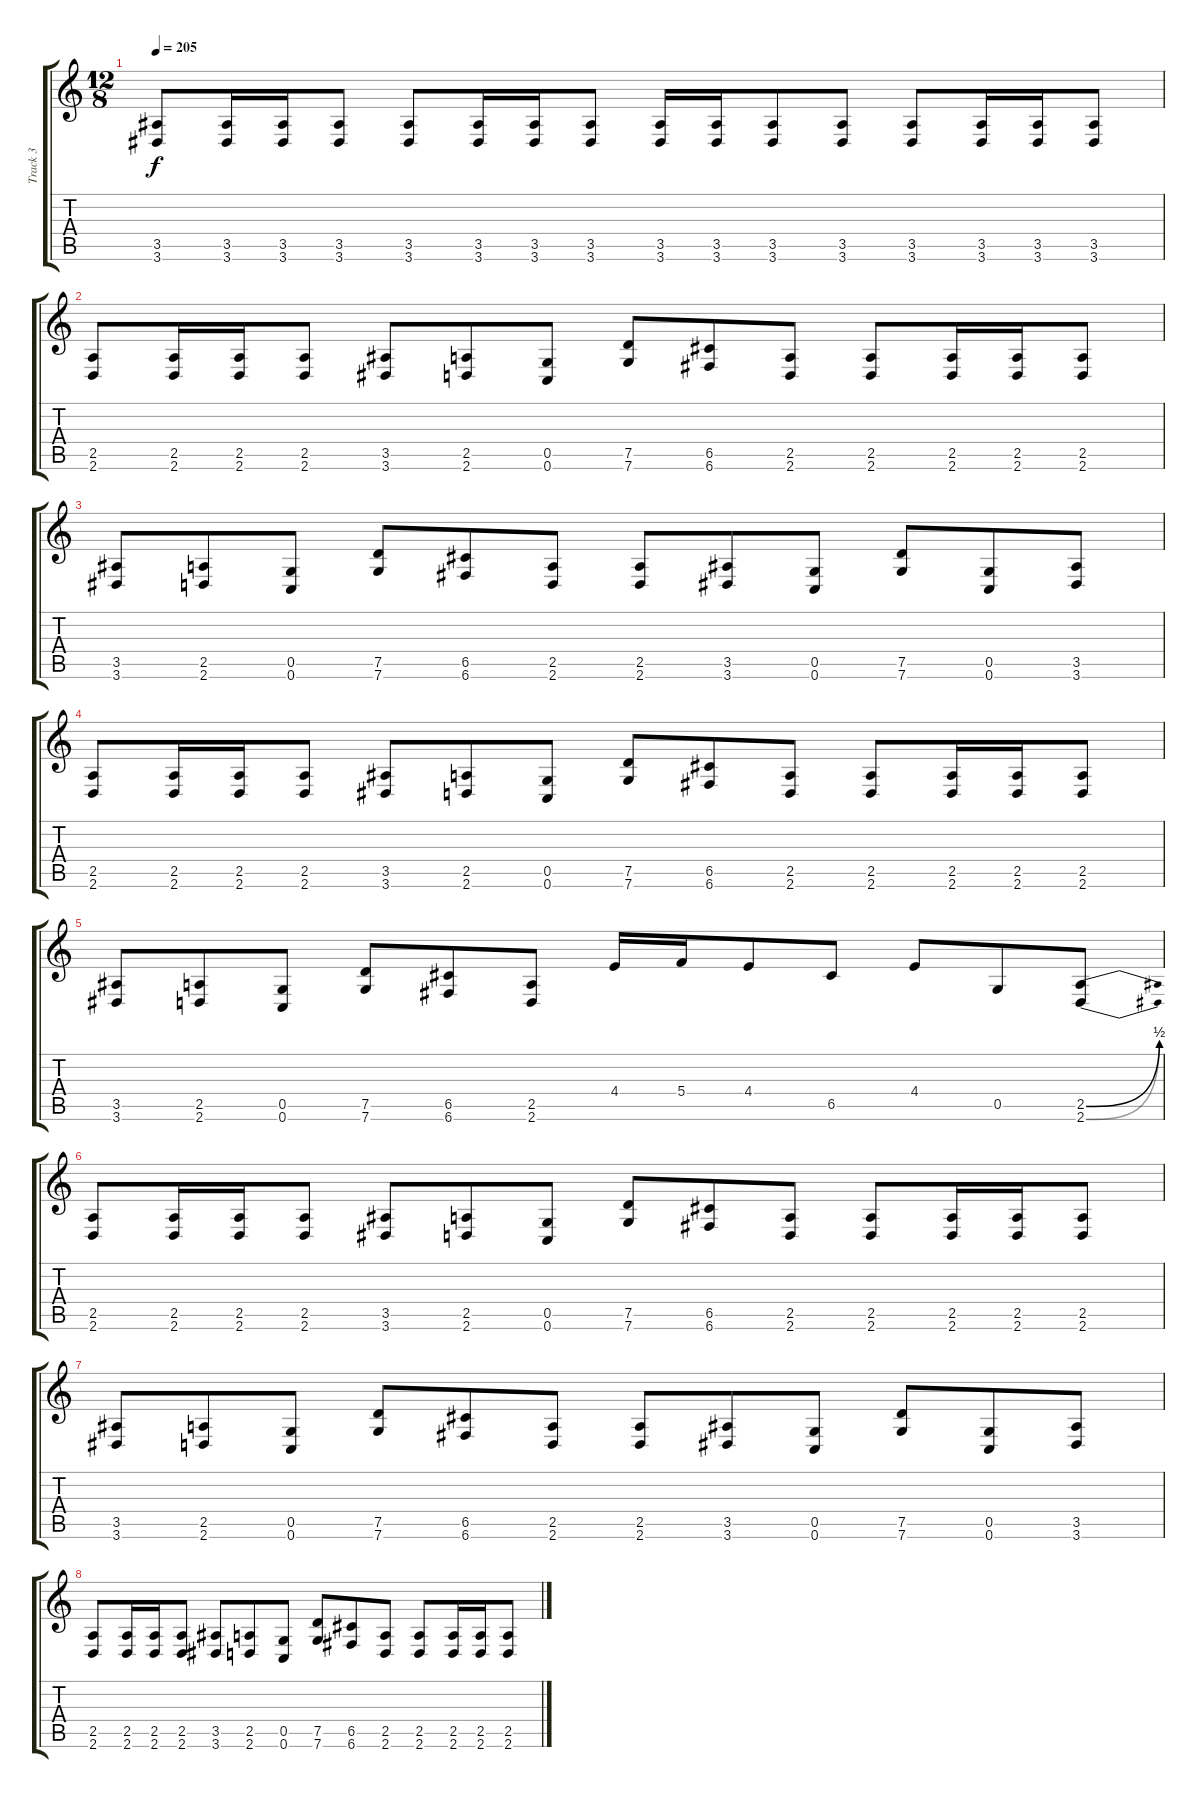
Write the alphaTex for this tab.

\track ("Track 3" "Track 3") {instrument distortionguitar}
\staff {score tabs}
\tuning (D4 A3 F3 C3 G2 C2) {hide}
\ts (12 8)
\tempo 205
\clef g2
\ks c
(3.5 3.6).8{dy f instrument distortionguitar} (3.5 3.6).16 (3.5 3.6).16 (3.5 3.6).8 (3.5 3.6).8 (3.5 3.6).16 (3.5 3.6).16 (3.5 3.6).8 (3.5 3.6).16 (3.5 3.6).16 (3.5 3.6).8 (3.5 3.6).8 (3.5 3.6).8 (3.5 3.6).16 (3.5 3.6).16 (3.5 3.6).8 |
(2.5 2.6).8 (2.5 2.6).16 (2.5 2.6).16 (2.5 2.6).8 (3.5 3.6).8 (2.5 2.6).8 (0.5 0.6).8 (7.5 7.6).8 (6.5 6.6).8 (2.5 2.6).8 (2.5 2.6).8 (2.5 2.6).16 (2.5 2.6).16 (2.5 2.6).8 |
(3.5 3.6).8 (2.5 2.6).8 (0.5 0.6).8 (7.5 7.6).8 (6.5 6.6).8 (2.5 2.6).8 (2.5 2.6).8 (3.5 3.6).8 (0.5 0.6).8 (7.5 7.6).8 (0.5 0.6).8 (3.5 3.6).8 |
(2.5 2.6).8 (2.5 2.6).16 (2.5 2.6).16 (2.5 2.6).8 (3.5 3.6).8 (2.5 2.6).8 (0.5 0.6).8 (7.5 7.6).8 (6.5 6.6).8 (2.5 2.6).8 (2.5 2.6).8 (2.5 2.6).16 (2.5 2.6).16 (2.5 2.6).8 |
(3.5 3.6).8 (2.5 2.6).8 (0.5 0.6).8 (7.5 7.6).8 (6.5 6.6).8 (2.5 2.6).8 4.4.16 5.4.16 4.4.8 6.5.8 4.4.8 0.5.8 (2.5{be (bend 0 0 60 2)} 2.6{be (bend 0 0 60 2)}).8 |
(2.5 2.6).8 (2.5 2.6).16 (2.5 2.6).16 (2.5 2.6).8 (3.5 3.6).8 (2.5 2.6).8 (0.5 0.6).8 (7.5 7.6).8 (6.5 6.6).8 (2.5 2.6).8 (2.5 2.6).8 (2.5 2.6).16 (2.5 2.6).16 (2.5 2.6).8 |
(3.5 3.6).8 (2.5 2.6).8 (0.5 0.6).8 (7.5 7.6).8 (6.5 6.6).8 (2.5 2.6).8 (2.5 2.6).8 (3.5 3.6).8 (0.5 0.6).8 (7.5 7.6).8 (0.5 0.6).8 (3.5 3.6).8 |
(2.5 2.6).8 (2.5 2.6).16 (2.5 2.6).16 (2.5 2.6).8 (3.5 3.6).8 (2.5 2.6).8 (0.5 0.6).8 (7.5 7.6).8 (6.5 6.6).8 (2.5 2.6).8 (2.5 2.6).8 (2.5 2.6).16 (2.5 2.6).16 (2.5 2.6).8
